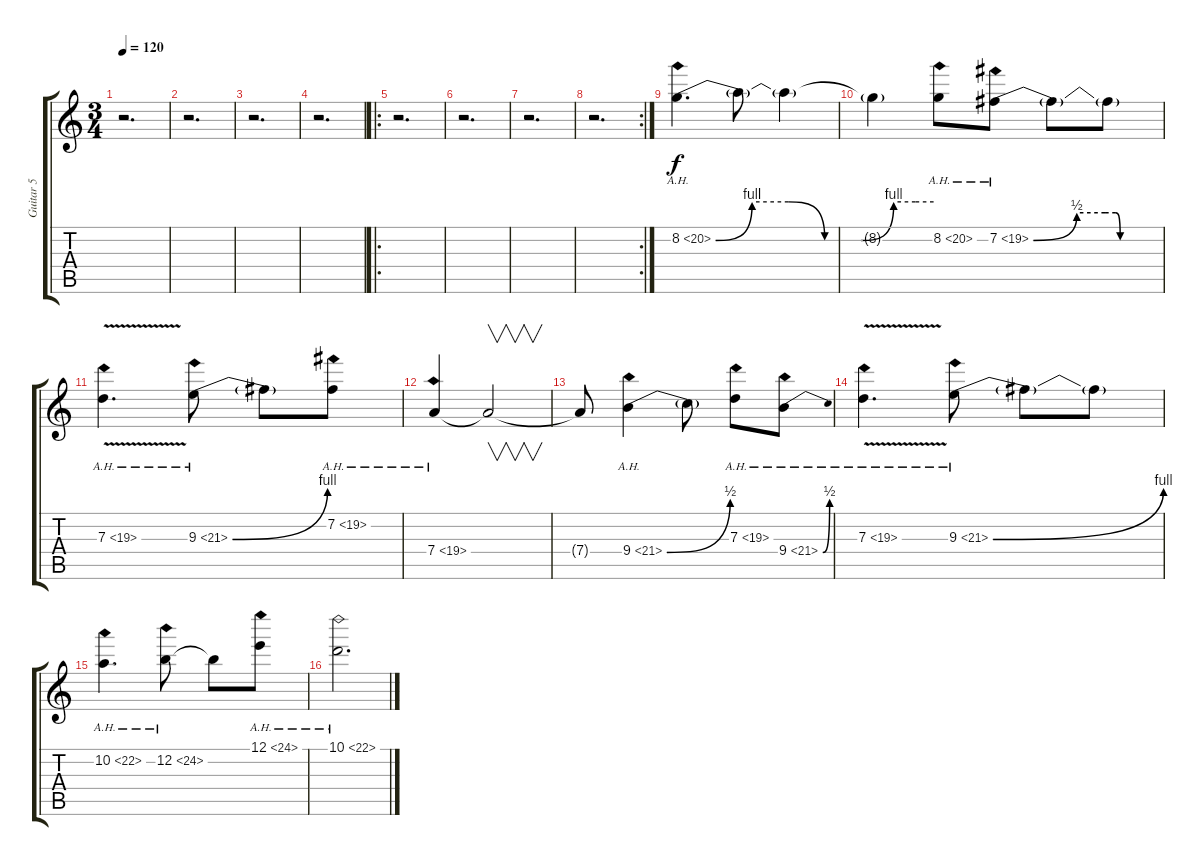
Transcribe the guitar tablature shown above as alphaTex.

\track ("Guitar 5" "Guitar 5") {instrument distortionguitar}
\staff {score tabs}
\tuning (E4 B3 G3 D3 A2 E2) {hide}
\ts (3 4)
\tempo 120
\clef g2
\ks c
r.2{d dy f} |
r.2{d} |
r.2{d} |
r.2{d} |
\ro
r.2{d} |
r.2{d} |
r.2{d} |
\rc 2
r.2{d} |
8.2{be (custom 0 0 10 4 20 4 30 0 40 0 49 4 55 4 60 4) ah 12}.4{d} 8.2{t}.8 8.2{t}.4 |
8.2{t}.4 8.2{ah 12}.8 7.2{be (custom 0 0 20 2 33 2 38 2 40 0 60 0) ah 12}.8 7.2{t}.8 7.2{t}.8 |
7.3{ah 12 v}.4{d} 9.3{be (bend 0 0 60 4) ah 12}.8 9.3{t}.8 7.2{ah 12}.8 |
7.4{ah 12}.4 7.4{t}.2{v} |
7.4{t}.8 9.4{be (bend 0 0 60 2) ah 12}.4 9.4{t}.8 7.3{ah 12}.8 9.4{be (bend 0 0 60 2) ah 12}.8 |
7.3{ah 12 v}.4{d} 9.3{be (bend 0 0 60 4) ah 12}.8 9.3{t}.8 9.3{t}.8 |
10.2{ah 12}.4{d} 12.2{ah 12}.8 12.2{t}.8 12.1{ah 12}.8 |
10.1{ah 12}.2{d}
